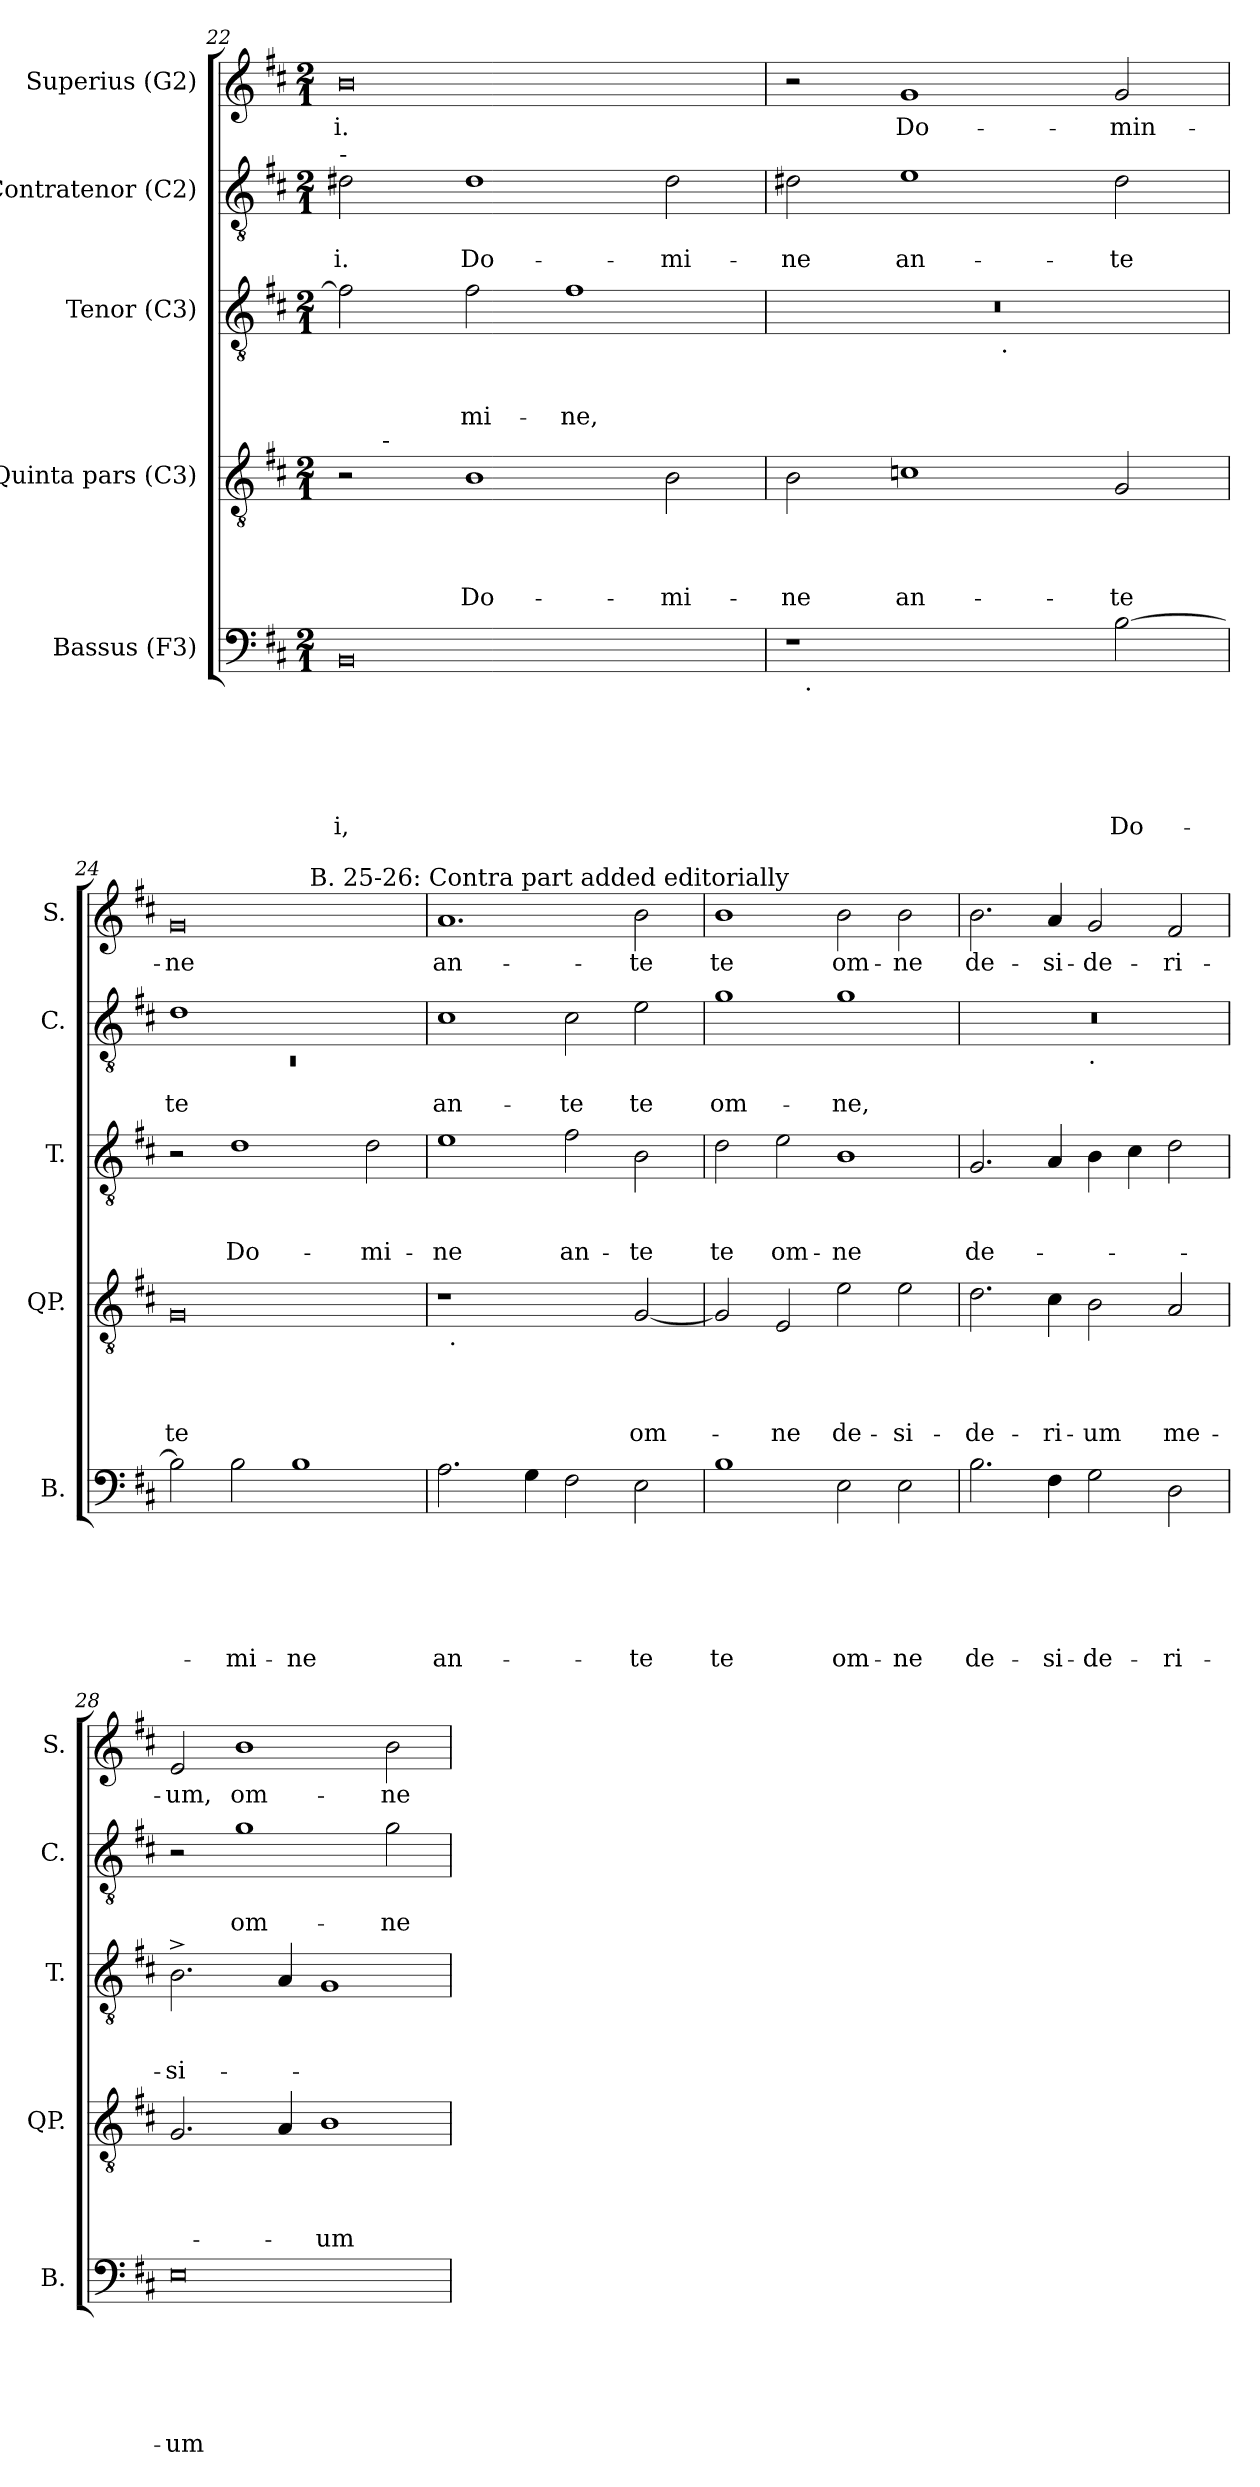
**kern	**text	**text	**text	**text	**text	**text	**kern	**text	**text	**text	**text	**kern	**text	**text	**text	**kern	**text	**text	**kern	**text
*part5	*part5	*part5	*part5	*part5	*part5	*part5	*part4	*part4	*part4	*part4	*part4	*part3	*part3	*part3	*part3	*part2	*part2	*part2	*part1	*part1
*staff5	*staff5	*staff5	*staff5	*staff5	*staff5	*staff5	*staff4	*staff4	*staff4	*staff4	*staff4	*staff3	*staff3	*staff3	*staff3	*staff2	*staff2	*staff2	*staff1	*staff1
*I"Bassus (F3)	*	*	*	*	*	*	*I"Quinta pars (C3)	*	*	*	*	*I"Tenor (C3)	*	*	*	*I"Contratenor (C2)	*	*	*I"Superius (G2)	*
*I'B.	*	*	*	*	*	*	*I'QP.	*	*	*	*	*I'T.	*	*	*	*I'C.	*	*	*I'S.	*
!!LO:LB:g=z
*clefF4	*	*	*	*	*	*	*clefGv2	*	*	*	*	*clefGv2	*	*	*	*clefGv2	*	*	*clefG2	*
*k[f#c#]	*	*	*	*	*	*	*k[f#c#]	*	*	*	*	*k[f#c#]	*	*	*	*k[f#c#]	*	*	*k[f#c#]	*
*D:	*	*	*	*	*	*	*D:	*	*	*	*	*D:	*	*	*	*D:	*	*	*D:	*
*M2/1	*	*	*	*	*	*	*M2/1	*	*	*	*	*M2/1	*	*	*	*M2/1	*	*	*M2/1	*
=22	=22	=22	=22	=22	=22	=22	=22	=22	=22	=22	=22	=22	=22	=22	=22	=22	=22	=22	=22	=22
!	!	!	!	!	!	!	!	!	!	!	!	!	!	!	!	!LO:TX:a:t=-	!	!	!	!
!	!	!	!	!	!	!LO:LY:b:rj	!	!	!	!	!	!	!	!	!	!	!	!LO:LY:b	!	!LO:LY:b:rj
*	*	*	*	*	*	*	*^	*	*	*	*	*	*	*	*	*	*	*	*	*
0BB	.	.	.	.	.	-i,	2r	8ryy	.	.	.	.	2f#\]	.	.	.	2d#X\	.	-i.	0b	-i.
!	!	!	!	!	!	!	!	!LO:TX:a:t=-	!	!	!	!	!	!	!	!	!	!	!	!	!
.	.	.	.	.	.	.	.	1...ryy	.	.	.	.	.	.	.	.	.	.	.	.	.
!	!	!	!	!	!	!	!	!	!	!	!	!LO:LY:b	!	!	!	!LO:LY:b	!	!	!LO:LY:b	!	!
.	.	.	.	.	.	.	1B	.	.	.	.	Do-	2f#\	.	.	-mi-	1d#	.	Do-	.	.
!	!	!	!	!	!	!	!	!	!	!	!	!	!	!	!	!LO:LY:b	!	!	!	!	!
.	.	.	.	.	.	.	.	.	.	.	.	.	1f#	.	.	-ne,	.	.	.	.	.
!	!	!	!	!	!	!	!	!	!	!	!	!LO:LY:b	!	!	!	!	!	!	!LO:LY:b	!	!
.	.	.	.	.	.	.	2B\	.	.	.	.	-mi-	.	.	.	.	2d#\	.	-mi-	.	.
=23	=23	=23	=23	=23	=23	=23	=23	=23	=23	=23	=23	=23	=23	=23	=23	=23	=23	=23	=23	=23	=23
!	!	!	!	!	!	!	!	!	!	!	!	!LO:LY:b	!	!	!	!	!	!	!LO:LY:b	!	!
*^	*	*	*	*	*	*	*v	*v	*	*	*	*	*^	*	*	*	*	*	*	*	*
1r	32ryy	.	.	.	.	.	.	2B\	.	.	.	-ne	0r	1ryy	.	.	.	2d#X\	.	-ne	2r	.
!	!LO:TX:b:t=.	!	!	!	!	!	!	!	!	!	!	!	!	!	!	!	!	!	!	!	!	!
.	1ryy	.	.	.	.	.	.	.	.	.	.	.	.	.	.	.	.	.	.	.	.	.
!	!	!	!	!	!	!	!	!	!	!	!	!LO:LY:b	!	!	!	!	!	!	!	!LO:LY:b	!	!LO:LY:b
.	.	.	.	.	.	.	.	1c	.	.	.	an-	.	.	.	.	.	1e	.	an-	1g	Do-
!	!	!	!	!	!	!	!	!	!	!	!	!	!	!LO:TX:b:t=.	!	!	!	!	!	!	!	!
2ryy	.	.	.	.	.	.	.	.	.	.	.	.	.	1ryy	.	.	.	.	.	.	.	.
.	2ryy	.	.	.	.	.	.	.	.	.	.	.	.	.	.	.	.	.	.	.	.	.
!	!	!	!	!	!	!	!LO:LY:b	!	!	!	!	!LO:LY:b	!	!	!	!	!	!	!	!LO:LY:b	!	!LO:LY:b:rj
[>2B\	.	.	.	.	.	.	Do-	2G/	.	.	.	-te	.	.	.	.	.	2d#\	.	-te	2g/	-min-
.	4...ryy	.	.	.	.	.	.	.	.	.	.	.	.	.	.	.	.	.	.	.	.	.
=24	=24	=24	=24	=24	=24	=24	=24	=24	=24	=24	=24	=24	=24	=24	=24	=24	=24	=24	=24	=24	=24	=24
*	*	*	*	*	*	*	*	*	*	*	*	*	*	*	*	*	*	*^	*	*	*	*
!	!	!	!	!	!	!	!	!	!	!	!	!LO:LY:b:rj	!	!	!	!	!	!	!LO:N:vis=1	!	!LO:LY:b	!	!LO:LY:b:rj
*v	*v	*	*	*	*	*	*	*	*	*	*	*	*v	*v	*	*	*	*	*	*	*	*^	*
2B\]	.	.	.	.	.	.	0G	.	.	.	te	2r	.	.	.	1d	0rC	.	te	0g	1ryy	-ne
!	!	!	!	!	!	!LO:LY:b	!	!	!	!	!	!	!	!	!LO:LY:b	!	!	!	!	!	!	!
2B\	.	.	.	.	.	-mi-	.	.	.	.	.	1d	.	.	Do-	.	.	.	.	.	.	.
!	!	!	!	!	!	!LO:LY:b	!	!	!	!	!	!	!	!	!	!	!	!	!	!	!	!
1B	.	.	.	.	.	-ne	.	.	.	.	.	.	.	.	.	1ryy	.	.	.	.	16ryy	.
!	!	!	!	!	!	!	!	!	!	!	!	!	!	!	!	!	!	!	!	!	!LO:TX:a:t=B. 25-26&colon; Contra part added editorially	!
.	.	.	.	.	.	.	.	.	.	.	.	.	.	.	.	.	.	.	.	.	2...ryy	.
!	!	!	!	!	!	!	!	!	!	!	!	!	!	!	!LO:LY:b	!	!	!	!	!	!	!
.	.	.	.	.	.	.	.	.	.	.	.	2d\	.	.	-mi-	.	.	.	.	.	.	.
*	*	*	*	*	*	*	*	*	*	*	*	*	*	*	*	*v	*v	*	*	*	*	*
=25	=25	=25	=25	=25	=25	=25	=25	=25	=25	=25	=25	=25	=25	=25	=25	=25	=25	=25	=25	=25	=25
!	!	!	!	!	!	!LO:LY:b	!	!	!	!	!	!	!	!	!LO:LY:b	!	!	!LO:LY:b	!	!	!LO:LY:b
*	*	*	*	*	*	*	*^	*	*	*	*	*	*	*	*	*	*	*	*v	*v	*
2.A\	.	.	.	.	.	an-	1r	32ryy	.	.	.	.	1e	.	.	-ne	1c#	.	an-	1.a	an-
!	!	!	!	!	!	!	!	!LO:TX:b:t=.	!	!	!	!	!	!	!	!	!	!	!	!	!
.	.	.	.	.	.	.	.	1ryy	.	.	.	.	.	.	.	.	.	.	.	.	.
4G\	.	.	.	.	.	.	.	.	.	.	.	.	.	.	.	.	.	.	.	.	.
!	!	!	!	!	!	!	!	!	!	!	!	!	!	!	!	!LO:LY:b	!	!	!LO:LY:b	!	!
2F#\	.	.	.	.	.	.	2ryy	.	.	.	.	.	2f#\	.	.	an-	2c#\	.	-te	.	.
.	.	.	.	.	.	.	.	2ryy	.	.	.	.	.	.	.	.	.	.	.	.	.
!	!	!	!	!	!	!LO:LY:b	!	!	!	!	!	!LO:LY:b	!	!	!	!LO:LY:b	!	!	!LO:LY:b	!	!LO:LY:b
2E\	.	.	.	.	.	-te	[<2G/	.	.	.	.	om-	2B\	.	.	-te	2e\	.	te	2b\	-te
.	.	.	.	.	.	.	.	4...ryy	.	.	.	.	.	.	.	.	.	.	.	.	.
=26	=26	=26	=26	=26	=26	=26	=26	=26	=26	=26	=26	=26	=26	=26	=26	=26	=26	=26	=26	=26	=26
!	!	!	!	!	!	!LO:LY:b	!	!	!	!	!	!	!	!	!	!LO:LY:b	!	!	!LO:LY:b	!	!LO:LY:b
*	*	*	*	*	*	*	*v	*v	*	*	*	*	*	*	*	*	*	*	*	*	*
1B	.	.	.	.	.	te	2G/]	.	.	.	.	2d\	.	.	te	1g	.	om-	1b	te
!	!	!	!	!	!	!	!	!	!	!	!LO:LY:b	!	!	!	!LO:LY:b	!	!	!	!	!
.	.	.	.	.	.	.	2E/	.	.	.	-ne	2e\	.	.	om-	.	.	.	.	.
!	!	!	!	!	!	!LO:LY:b	!	!	!	!	!LO:LY:b	!	!	!	!LO:LY:b	!	!	!LO:LY:b	!	!LO:LY:b
2E\	.	.	.	.	.	om-	2e\	.	.	.	de-	1B	.	.	-ne	1g	.	-ne,	2b\	om-
!	!	!	!	!	!	!LO:LY:b	!	!	!	!	!LO:LY:b	!	!	!	!	!	!	!	!	!LO:LY:b
2E\	.	.	.	.	.	-ne	2e\	.	.	.	-si-	.	.	.	.	.	.	.	2b\	-ne
!!LO:PB:g=z
=27	=27	=27	=27	=27	=27	=27	=27	=27	=27	=27	=27	=27	=27	=27	=27	=27	=27	=27	=27	=27
!	!	!	!	!	!	!LO:LY:b	!	!	!	!	!LO:LY:b	!	!	!	!LO:LY:b	!	!	!	!	!LO:LY:b
*	*	*	*	*	*	*	*	*	*	*	*	*	*	*	*	*^	*	*	*	*
2.B\	.	.	.	.	.	de-	2.d\	.	.	.	-de-	2.G/	.	.	de-	0r	1ryy	.	.	2.b\	de-
!	!	!	!	!	!	!LO:LY:b	!	!	!	!	!LO:LY:b	!	!	!	!	!	!	!	!	!	!LO:LY:b
4F#\	.	.	.	.	.	-si-	4c#\	.	.	.	-ri-	4A/	.	.	.	.	.	.	.	4a/	-si-
!	!	!	!	!	!	!	!	!	!	!	!	!	!	!	!	!	!LO:TX:b:t=.	!	!	!	!
!	!	!	!	!	!	!LO:LY:b	!	!	!	!	!LO:LY:b	!	!	!	!	!	!	!	!	!	!LO:LY:b
2G\	.	.	.	.	.	-de-	2B\	.	.	.	-um	4B\	.	.	.	.	1ryy	.	.	2g/	-de-
.	.	.	.	.	.	.	.	.	.	.	.	4c#\	.	.	.	.	.	.	.	.	.
!	!	!	!	!	!	!LO:LY:b	!	!	!	!	!LO:LY:b	!	!	!	!	!	!	!	!	!	!LO:LY:b
2D\	.	.	.	.	.	-ri-	2A/	.	.	.	me-	2d\	.	.	.	.	.	.	.	2f#/	-ri-
=28	=28	=28	=28	=28	=28	=28	=28	=28	=28	=28	=28	=28	=28	=28	=28	=28	=28	=28	=28	=28	=28
!	!	!	!	!	!	!LO:LY:b	!	!	!	!	!	!	!	!	!LO:LY:b	!	!	!	!	!	!LO:LY:b
*	*	*	*	*	*	*	*	*	*	*	*	*	*	*	*	*v	*v	*	*	*	*
0E	.	.	.	.	.	-um	2.G/	.	.	.	.	2.B^>\	.	.	-si-	2r	.	.	2e/	-um,
!	!	!	!	!	!	!	!	!	!	!	!	!	!	!	!	!	!	!LO:LY:b	!	!LO:LY:b
.	.	.	.	.	.	.	.	.	.	.	.	.	.	.	.	1g	.	om-	1b	om-
.	.	.	.	.	.	.	4A/	.	.	.	.	4A/	.	.	.	.	.	.	.	.
!	!	!	!	!	!	!	!	!	!	!	!LO:LY:b	!	!	!	!	!	!	!	!	!
.	.	.	.	.	.	.	1B	.	.	.	-um	1G	.	.	.	.	.	.	.	.
!	!	!	!	!	!	!	!	!	!	!	!	!	!	!	!	!	!	!LO:LY:b	!	!LO:LY:b
.	.	.	.	.	.	.	.	.	.	.	.	.	.	.	.	2g\	.	-ne	2b\	-ne
=	=	=	=	=	=	=	=	=	=	=	=	=	=	=	=	=	=	=	=	=
*-	*-	*-	*-	*-	*-	*-	*-	*-	*-	*-	*-	*-	*-	*-	*-	*-	*-	*-	*-	*-
